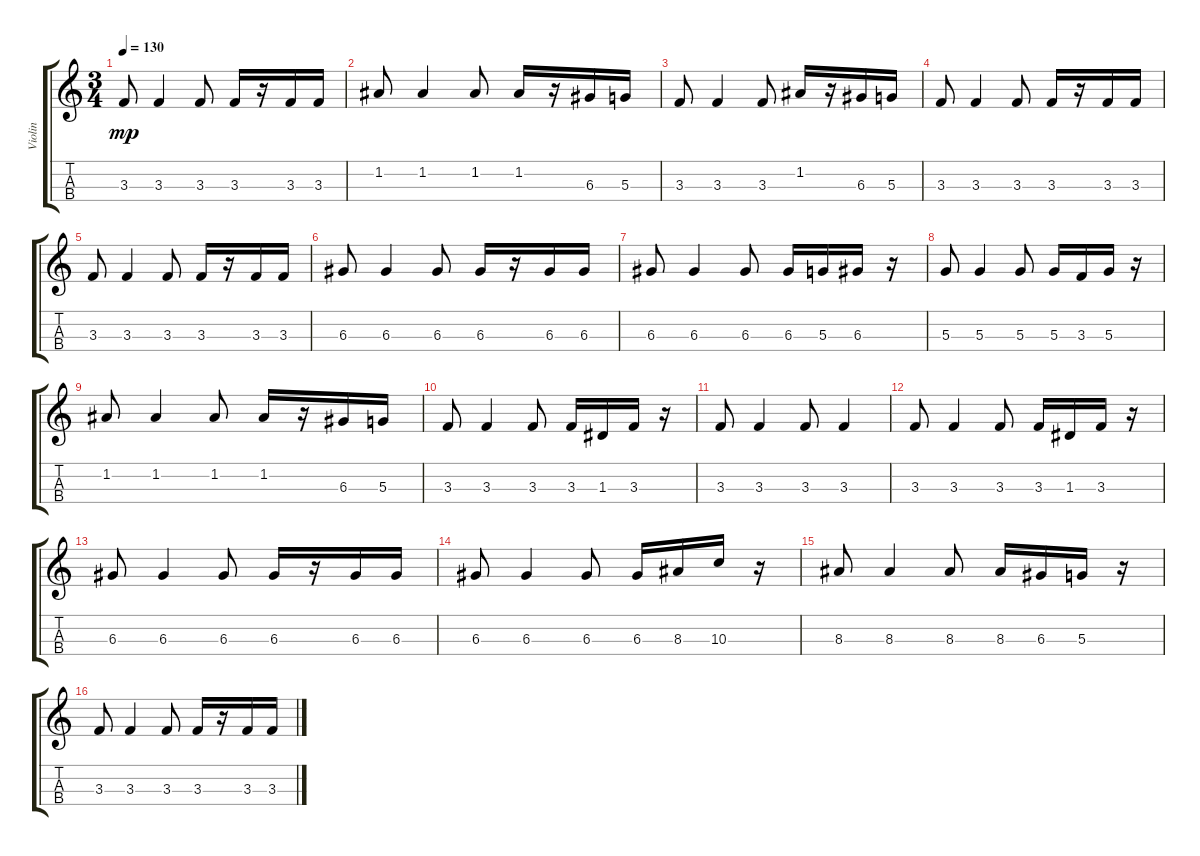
\track ("Violin" "Violin") {instrument violin}
\staff {score tabs}
\tuning (E5 A4 D4 G3) {hide}
\ts (3 4)
\tempo 130
\clef g2
\ks c
3.3.8{dy mp} 3.3.4 3.3.8 3.3.16 r.16 3.3.16 3.3.16 |
1.2.8 1.2.4 1.2.8 1.2.16 r.16 6.3.16 5.3.16 |
3.3.8 3.3.4 3.3.8 1.2.16 r.16 6.3.16 5.3.16 |
3.3.8 3.3.4 3.3.8 3.3.16 r.16 3.3.16 3.3.16 |
3.3.8 3.3.4 3.3.8 3.3.16 r.16 3.3.16 3.3.16 |
6.3.8 6.3.4 6.3.8 6.3.16 r.16 6.3.16 6.3.16 |
6.3.8 6.3.4 6.3.8 6.3.16 5.3.16 6.3.16 r.16 |
5.3.8 5.3.4 5.3.8 5.3.16 3.3.16 5.3.16 r.16 |
1.2.8 1.2.4 1.2.8 1.2.16 r.16 6.3.16 5.3.16 |
3.3.8 3.3.4 3.3.8 3.3.16 1.3.16 3.3.16 r.16 |
3.3.8 3.3.4 3.3.8 3.3.4 |
3.3.8 3.3.4 3.3.8 3.3.16 1.3.16 3.3.16 r.16 |
6.3.8 6.3.4 6.3.8 6.3.16 r.16 6.3.16 6.3.16 |
6.3.8 6.3.4 6.3.8 6.3.16 8.3.16 10.3.16 r.16 |
8.3.8 8.3.4 8.3.8 8.3.16 6.3.16 5.3.16 r.16 |
3.3.8 3.3.4 3.3.8 3.3.16 r.16 3.3.16 3.3.16
